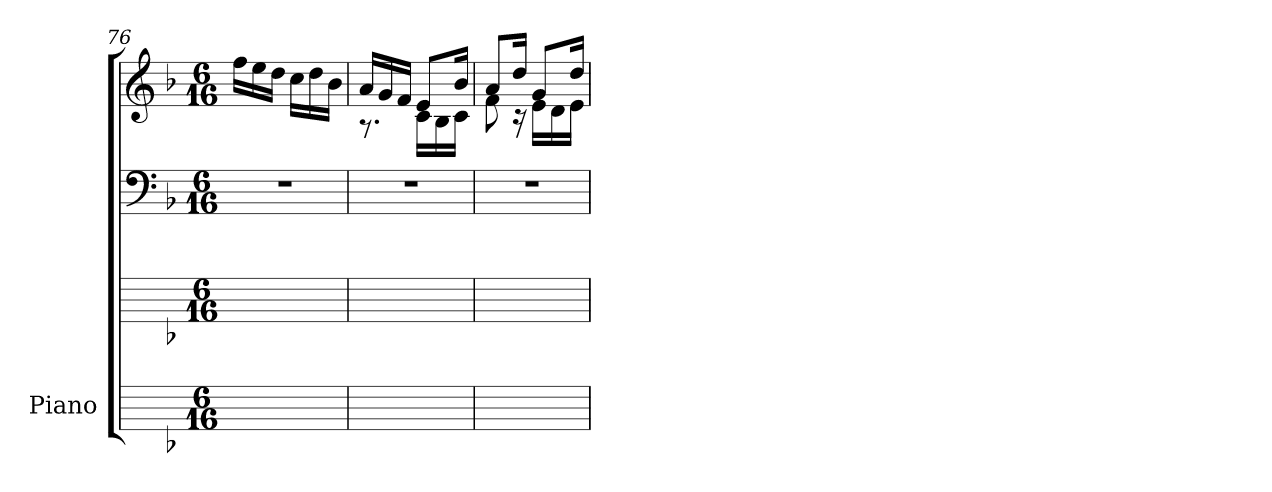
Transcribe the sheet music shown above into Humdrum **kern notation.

**kern	**kern	**kern	**kern
*part1	*part1	*part1	*part1
*staff4	*staff3	*staff2	*staff1
*I"Piano	*	*	*
*I'Pno	*	*	*
*	*	*clefF4	*clefG2
*k[b-]	*k[b-]	*k[b-]	*k[b-]
*F:	*F:	*F:	*F:
*M6/16	*M6/16	*M6/16	*M6/16
=76	=76	=76	=76
*	*	*	*^
4.ryy	4.ryy	4.r	16ff\LL	4.ryy
.	.	.	16ee\	.
.	.	.	16dd\JJ	.
.	.	.	16cc\LL	.
.	.	.	16dd\	.
.	.	.	16b-\JJ	.
=77	=77	=77	=77	=77
4.ryy	4.ryy	4.r	16aLL	8.r
.	.	.	16g	.
.	.	.	16fJJ	.
.	.	.	8e/L	16cLL
.	.	.	.	16B-
.	.	.	16b-/J	16cJJ
!!LO:LB:g=z	!!
=78	=78	=78	=78	=78
4.ryy	4.ryy	4.r	8a/L	8f\
.	.	.	16dd/J	16r
.	.	.	8g/L	16e\LL
.	.	.	.	16d\
.	.	.	16dd/J	16e\JJ
*	*	*	*v	*v
=	=	=	=
*-	*-	*-	*-
